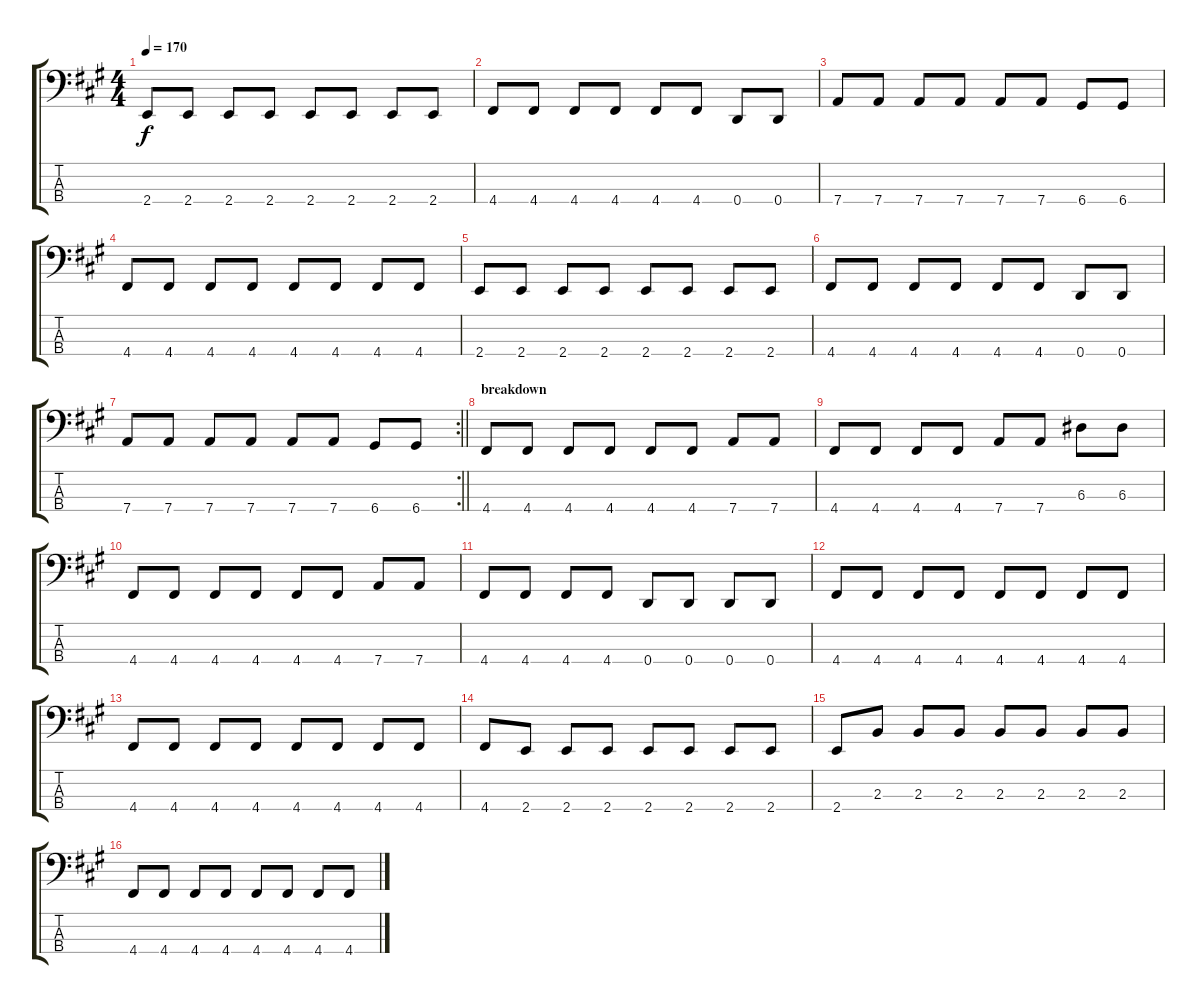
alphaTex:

\track "" {instrument electricbassfinger}
\staff {score tabs}
\tuning (G2 D2 A1 D1) {hide}
\ts (4 4)
\tempo 170
\clef f4
\ks f#minor
2.4.8{dy f} 2.4.8 2.4.8 2.4.8 2.4.8 2.4.8 2.4.8 2.4.8 |
4.4.8 4.4.8 4.4.8 4.4.8 4.4.8 4.4.8 0.4.8 0.4.8 |
7.4.8 7.4.8 7.4.8 7.4.8 7.4.8 7.4.8 6.4.8 6.4.8 |
4.4.8 4.4.8 4.4.8 4.4.8 4.4.8 4.4.8 4.4.8 4.4.8 |
2.4.8 2.4.8 2.4.8 2.4.8 2.4.8 2.4.8 2.4.8 2.4.8 |
4.4.8 4.4.8 4.4.8 4.4.8 4.4.8 4.4.8 0.4.8 0.4.8 |
\rc 2
\barLineRight lightlight
7.4.8 7.4.8 7.4.8 7.4.8 7.4.8 7.4.8 6.4.8 6.4.8 |
\section ("" "breakdown")
4.4.8 4.4.8 4.4.8 4.4.8 4.4.8 4.4.8 7.4.8 7.4.8 |
4.4.8 4.4.8 4.4.8 4.4.8 7.4.8 7.4.8 6.3.8 6.3.8 |
4.4.8 4.4.8 4.4.8 4.4.8 4.4.8 4.4.8 7.4.8 7.4.8 |
4.4.8 4.4.8 4.4.8 4.4.8 0.4.8 0.4.8 0.4.8 0.4.8 |
4.4.8 4.4.8 4.4.8 4.4.8 4.4.8 4.4.8 4.4.8 4.4.8 |
4.4.8 4.4.8 4.4.8 4.4.8 4.4.8 4.4.8 4.4.8 4.4.8 |
4.4.8 2.4.8 2.4.8 2.4.8 2.4.8 2.4.8 2.4.8 2.4.8 |
2.4.8 2.3.8 2.3.8 2.3.8 2.3.8 2.3.8 2.3.8 2.3.8 |
4.4.8 4.4.8 4.4.8 4.4.8 4.4.8 4.4.8 4.4.8 4.4.8
